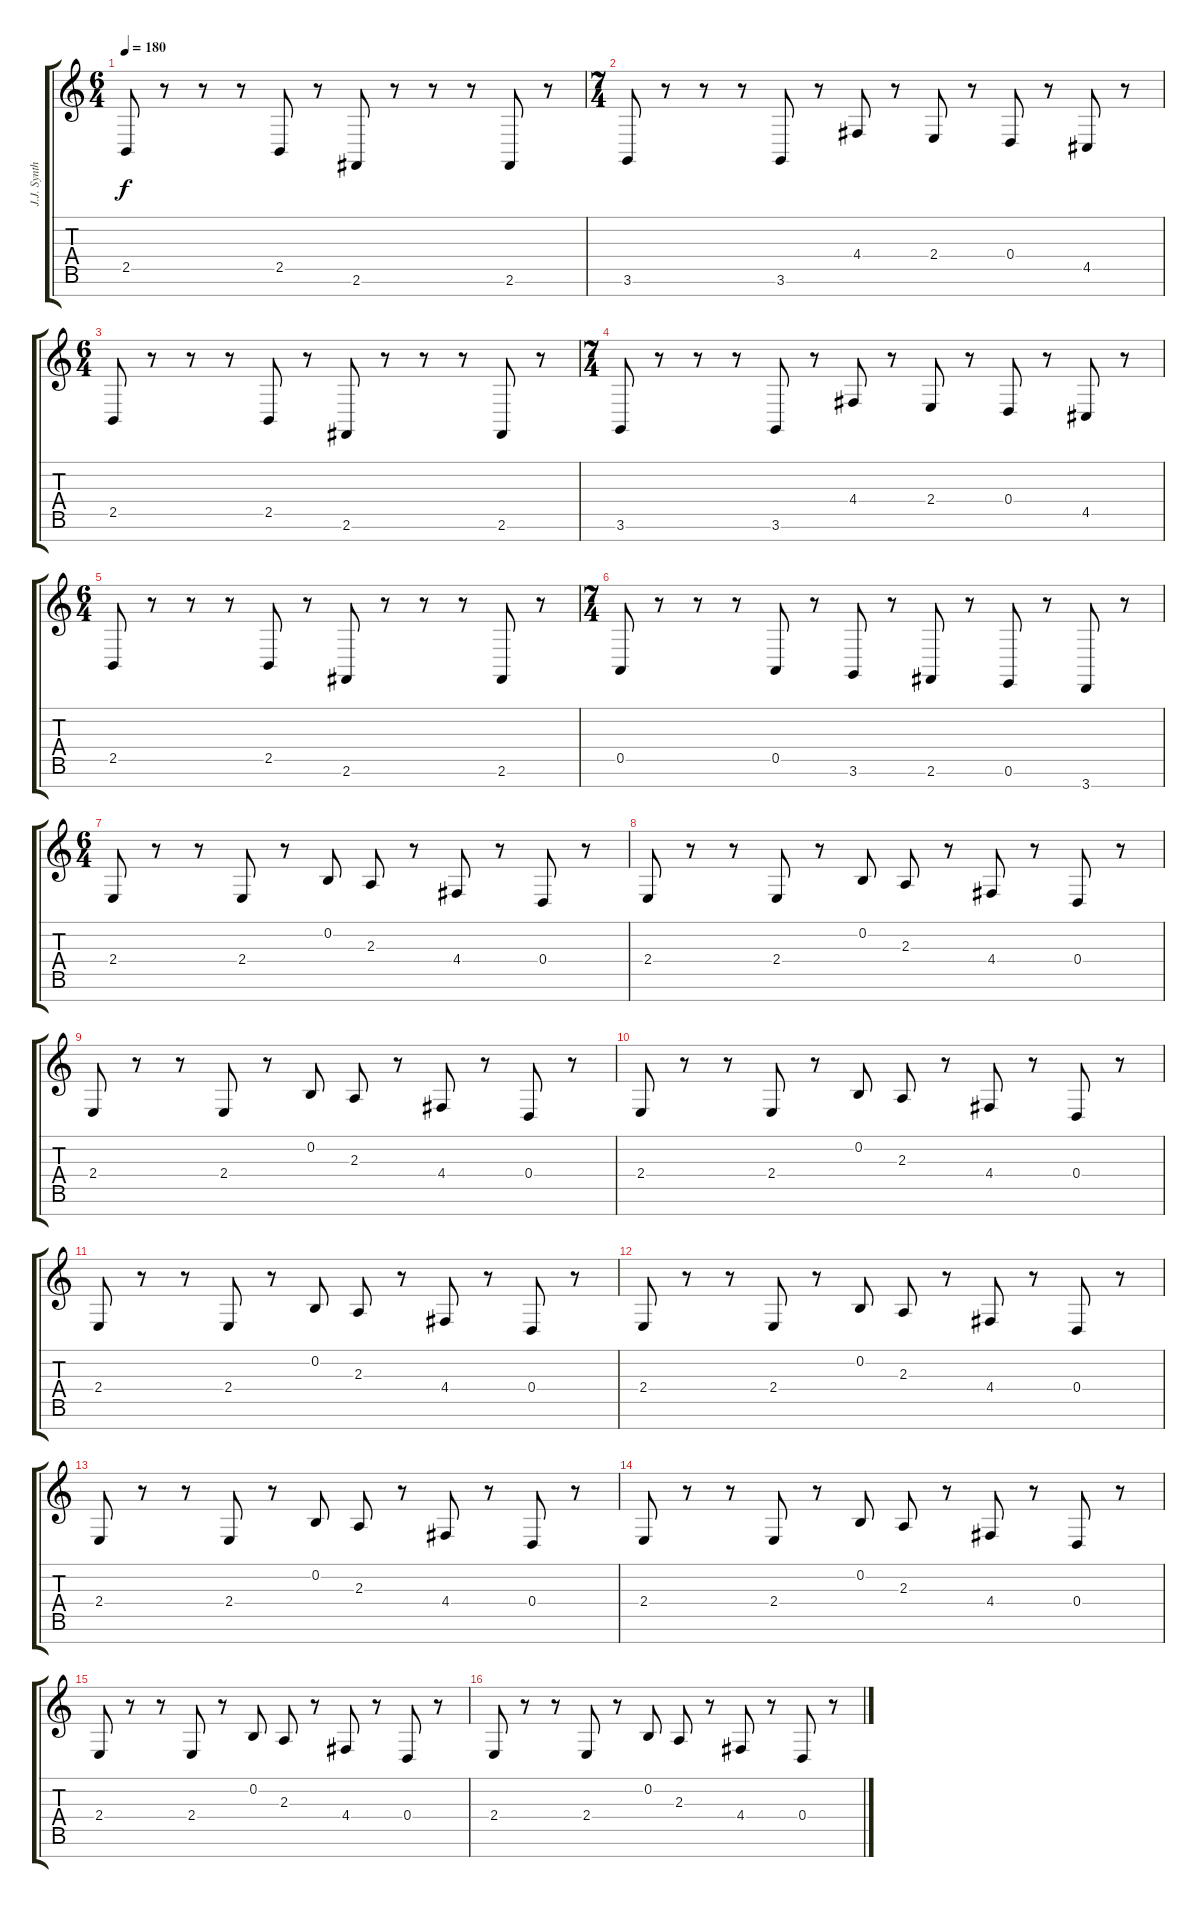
\track ("J.J. Synth" "J.J. Synth") {instrument drawbarorgan}
\staff {score tabs}
\tuning (E4 B3 G3 D3 A2 E2 B1) {hide}
\ts (6 4)
\tempo 180
\clef g2
\ks c
2.5.8{dy f} r.8 r.8 r.8 2.5.8 r.8 2.6.8 r.8 r.8 r.8 2.6.8 r.8 |
\ts (7 4)
3.6.8 r.8 r.8 r.8 3.6.8 r.8 4.4.8 r.8 2.4.8 r.8 0.4.8 r.8 4.5.8 r.8 |
\ts (6 4)
2.5.8 r.8 r.8 r.8 2.5.8 r.8 2.6.8 r.8 r.8 r.8 2.6.8 r.8 |
\ts (7 4)
3.6.8 r.8 r.8 r.8 3.6.8 r.8 4.4.8 r.8 2.4.8 r.8 0.4.8 r.8 4.5.8 r.8 |
\ts (6 4)
2.5.8 r.8 r.8 r.8 2.5.8 r.8 2.6.8 r.8 r.8 r.8 2.6.8 r.8 |
\ts (7 4)
0.5.8 r.8 r.8 r.8 0.5.8 r.8 3.6.8 r.8 2.6.8 r.8 0.6.8 r.8 3.7.8 r.8 |
\ts (6 4)
2.4.8 r.8 r.8 2.4.8 r.8 0.2.8 2.3.8 r.8 4.4.8 r.8 0.4.8 r.8 |
2.4.8 r.8 r.8 2.4.8 r.8 0.2.8 2.3.8 r.8 4.4.8 r.8 0.4.8 r.8 |
2.4.8 r.8 r.8 2.4.8 r.8 0.2.8 2.3.8 r.8 4.4.8 r.8 0.4.8 r.8 |
2.4.8 r.8 r.8 2.4.8 r.8 0.2.8 2.3.8 r.8 4.4.8 r.8 0.4.8 r.8 |
2.4.8 r.8 r.8 2.4.8 r.8 0.2.8 2.3.8 r.8 4.4.8 r.8 0.4.8 r.8 |
2.4.8 r.8 r.8 2.4.8 r.8 0.2.8 2.3.8 r.8 4.4.8 r.8 0.4.8 r.8 |
2.4.8 r.8 r.8 2.4.8 r.8 0.2.8 2.3.8 r.8 4.4.8 r.8 0.4.8 r.8 |
2.4.8 r.8 r.8 2.4.8 r.8 0.2.8 2.3.8 r.8 4.4.8 r.8 0.4.8 r.8 |
2.4.8 r.8 r.8 2.4.8 r.8 0.2.8 2.3.8 r.8 4.4.8 r.8 0.4.8 r.8 |
2.4.8 r.8 r.8 2.4.8 r.8 0.2.8 2.3.8 r.8 4.4.8 r.8 0.4.8 r.8
